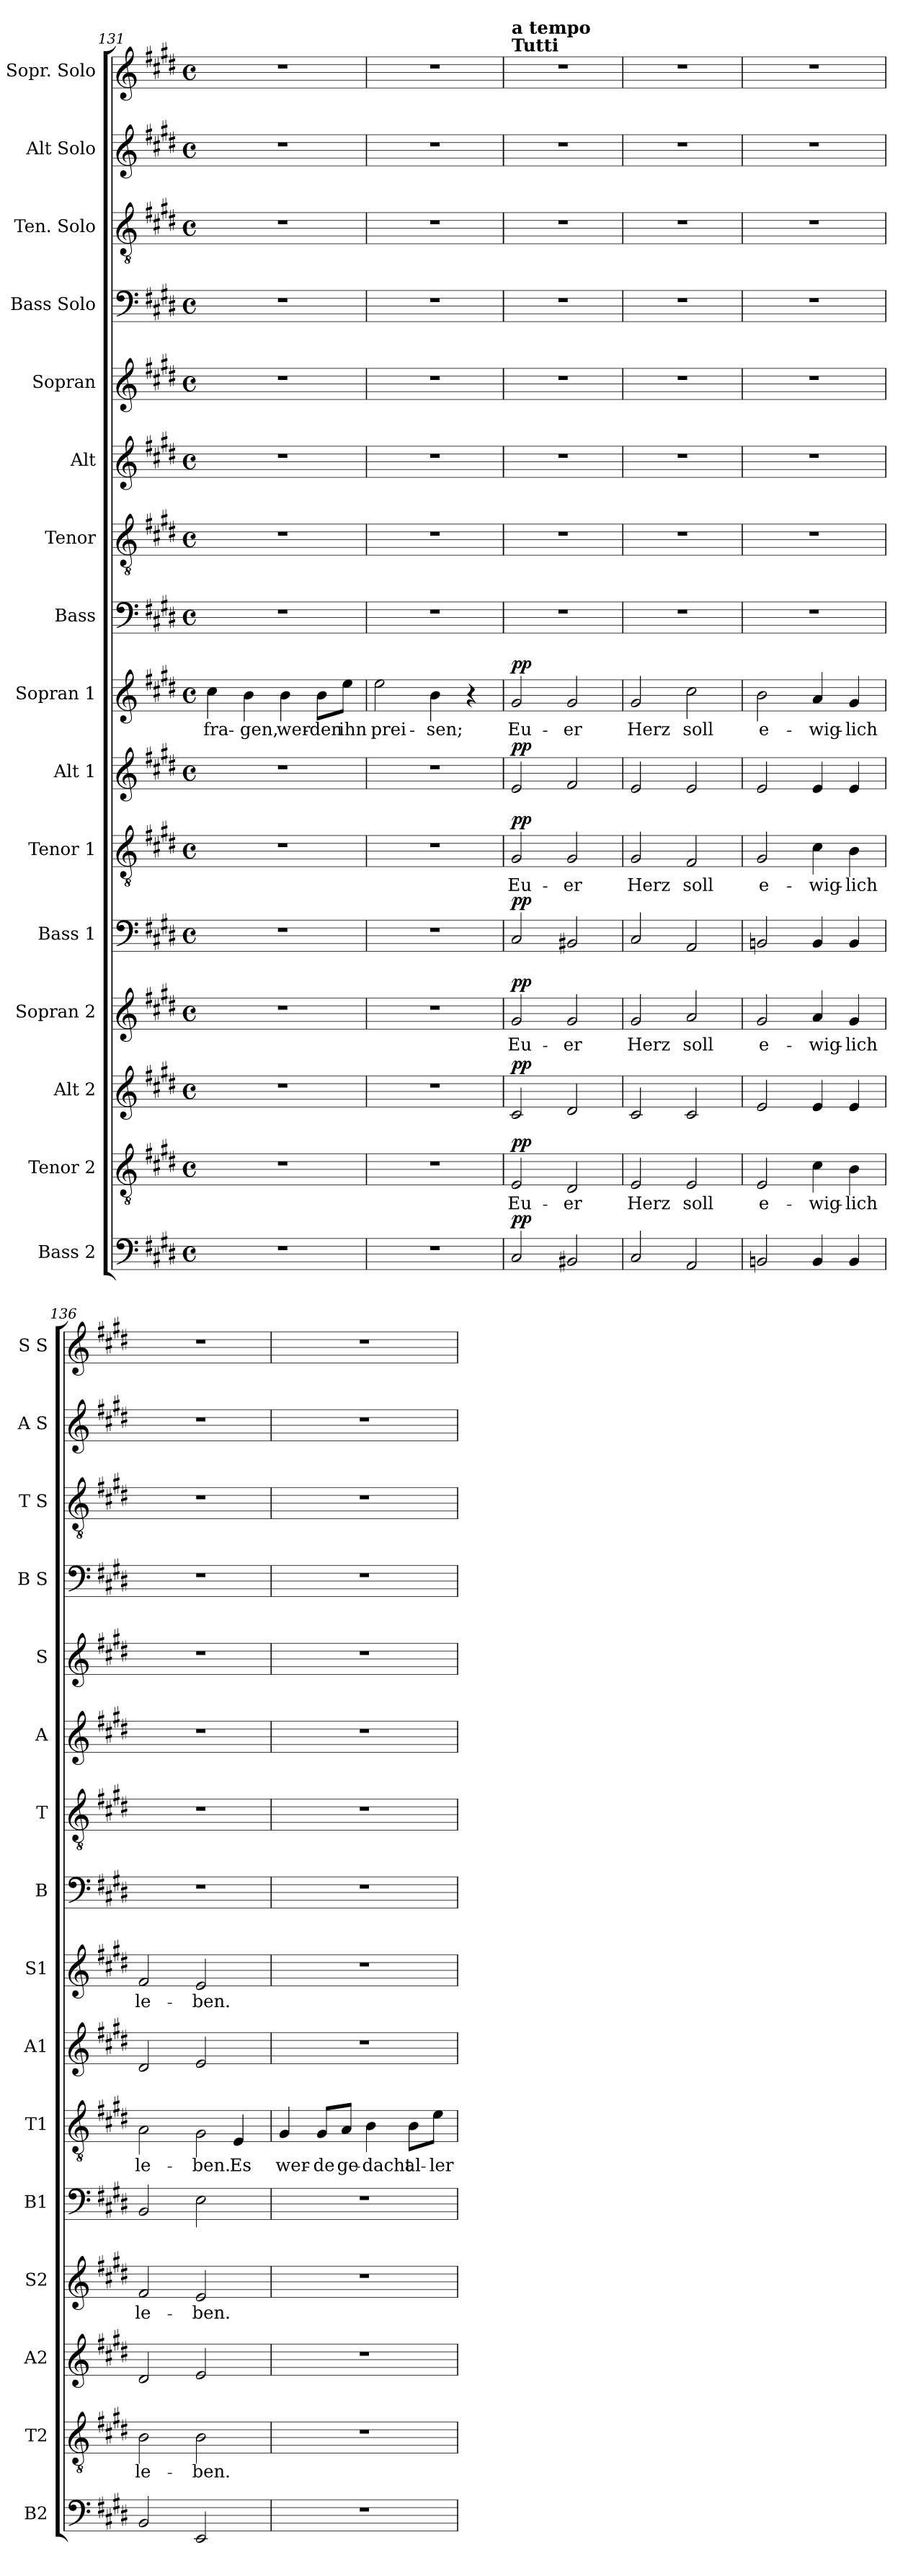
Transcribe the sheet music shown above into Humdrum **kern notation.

**kern	**dynam	**kern	**text	**dynam	**kern	**dynam	**kern	**text	**dynam	**kern	**dynam	**kern	**text	**dynam	**kern	**dynam	**kern	**text	**dynam	**kern	**kern	**kern	**kern	**kern	**kern	**kern	**kern
*part16	*part16	*part15	*part15	*part15	*part14	*part14	*part13	*part13	*part13	*part12	*part12	*part11	*part11	*part11	*part10	*part10	*part9	*part9	*part9	*part8	*part7	*part6	*part5	*part4	*part3	*part2	*part1
*staff16	*staff16	*staff15	*staff15	*staff15	*staff14	*staff14	*staff13	*staff13	*staff13	*staff12	*staff12	*staff11	*staff11	*staff11	*staff10	*staff10	*staff9	*staff9	*staff9	*staff8	*staff7	*staff6	*staff5	*staff4	*staff3	*staff2	*staff1
*I"Bass 2	*	*I"Tenor 2	*	*	*I"Alt 2	*	*I"Sopran 2	*	*	*I"Bass 1	*	*I"Tenor 1	*	*	*I"Alt 1	*	*I"Sopran 1	*	*	*I"Bass	*I"Tenor	*I"Alt	*I"Sopran	*I"Bass Solo	*I"Ten. Solo	*I"Alt Solo	*I"Sopr. Solo
*I'B2	*	*I'T2	*	*	*I'A2	*	*I'S2	*	*	*I'B1	*	*I'T1	*	*	*I'A1	*	*I'S1	*	*	*I'B	*I'T	*I'A	*I'S	*I'B S	*I'T S	*I'A S	*I'S S
*clefF4	*	*clefGv2	*	*	*clefG2	*	*clefG2	*	*	*clefF4	*	*clefGv2	*	*	*clefG2	*	*clefG2	*	*	*clefF4	*clefGv2	*clefG2	*clefG2	*clefF4	*clefGv2	*clefG2	*clefG2
*k[f#c#g#d#]	*	*k[f#c#g#d#]	*	*	*k[f#c#g#d#]	*	*k[f#c#g#d#]	*	*	*k[f#c#g#d#]	*	*k[f#c#g#d#]	*	*	*k[f#c#g#d#]	*	*k[f#c#g#d#]	*	*	*k[f#c#g#d#]	*k[f#c#g#d#]	*k[f#c#g#d#]	*k[f#c#g#d#]	*k[f#c#g#d#]	*k[f#c#g#d#]	*k[f#c#g#d#]	*k[f#c#g#d#]
*M4/4	*	*M4/4	*	*	*M4/4	*	*M4/4	*	*	*M4/4	*	*M4/4	*	*	*M4/4	*	*M4/4	*	*	*M4/4	*M4/4	*M4/4	*M4/4	*M4/4	*M4/4	*M4/4	*M4/4
*met(c)	*	*met(c)	*	*	*met(c)	*	*met(c)	*	*	*met(c)	*	*met(c)	*	*	*met(c)	*	*met(c)	*	*	*met(c)	*met(c)	*met(c)	*met(c)	*met(c)	*met(c)	*met(c)	*met(c)
=131	=131	=131	=131	=131	=131	=131	=131	=131	=131	=131	=131	=131	=131	=131	=131	=131	=131	=131	=131	=131	=131	=131	=131	=131	=131	=131	=131
1r	.	1r	.	.	1r	.	1r	.	.	1r	.	1r	.	.	1r	.	4cc#\	fra-	.	1r	1r	1r	1r	1r	1r	1r	1r
.	.	.	.	.	.	.	.	.	.	.	.	.	.	.	.	.	4b\	-gen,	.	.	.	.	.	.	.	.	.
.	.	.	.	.	.	.	.	.	.	.	.	.	.	.	.	.	4b\	wer-	.	.	.	.	.	.	.	.	.
.	.	.	.	.	.	.	.	.	.	.	.	.	.	.	.	.	8b\L	-den	.	.	.	.	.	.	.	.	.
.	.	.	.	.	.	.	.	.	.	.	.	.	.	.	.	.	8ee\J	ihn	.	.	.	.	.	.	.	.	.
=132	=132	=132	=132	=132	=132	=132	=132	=132	=132	=132	=132	=132	=132	=132	=132	=132	=132	=132	=132	=132	=132	=132	=132	=132	=132	=132	=132
1r	.	1r	.	.	1r	.	1r	.	.	1r	.	1r	.	.	1r	.	2ee\	prei-	.	1r	1r	1r	1r	1r	1r	1r	1r
.	.	.	.	.	.	.	.	.	.	.	.	.	.	.	.	.	4b\	-sen;	.	.	.	.	.	.	.	.	.
.	.	.	.	.	.	.	.	.	.	.	.	.	.	.	.	.	4r	.	.	.	.	.	.	.	.	.	.
!!LO:LB:g=z
=133	=133	=133	=133	=133	=133	=133	=133	=133	=133	=133	=133	=133	=133	=133	=133	=133	=133	=133	=133	=133	=133	=133	=133	=133	=133	=133	=133
!	!	!	!	!	!	!	!	!	!	!	!	!	!	!	!	!	!	!	!	!	!	!	!	!	!	!	!LO:TX:a:B:t=Tutti
!	!	!	!	!	!	!	!	!	!	!	!	!	!	!	!	!	!	!	!	!	!	!	!	!	!	!	!LO:TX:a:B:t=a tempo
!	!LO:DY:a	!	!	!LO:DY:a	!	!LO:DY:a	!	!	!LO:DY:a	!	!LO:DY:a	!	!	!LO:DY:a	!	!LO:DY:a	!	!	!LO:DY:a	!	!	!	!	!	!	!	!
2C#/	pp	2E/	Eu-	pp	2c#/	pp	2g#/	Eu-	pp	2C#/	pp	2G#/	Eu-	pp	2e/	pp	2g#/	Eu-	pp	1r	1r	1r	1r	1r	1r	1r	1r
2BB#X/	.	2D#/	-er	.	2d#/	.	2g#/	-er	.	2BB#X/	.	2G#/	-er	.	2f#/	.	2g#/	-er	.	.	.	.	.	.	.	.	.
=134	=134	=134	=134	=134	=134	=134	=134	=134	=134	=134	=134	=134	=134	=134	=134	=134	=134	=134	=134	=134	=134	=134	=134	=134	=134	=134	=134
2C#/	.	2E/	Herz	.	2c#/	.	2g#/	Herz	.	2C#/	.	2G#/	Herz	.	2e/	.	2g#/	Herz	.	1r	1r	1r	1r	1r	1r	1r	1r
2AA/	.	2E/	soll	.	2c#/	.	2a/	soll	.	2AA/	.	2F#/	soll	.	2e/	.	2cc#\	soll	.	.	.	.	.	.	.	.	.
=135	=135	=135	=135	=135	=135	=135	=135	=135	=135	=135	=135	=135	=135	=135	=135	=135	=135	=135	=135	=135	=135	=135	=135	=135	=135	=135	=135
2BBn/	.	2E/	e-	.	2e/	.	2g#/	e-	.	2BBn/	.	2G#/	e-	.	2e/	.	2b\	e-	.	1r	1r	1r	1r	1r	1r	1r	1r
4BB/	.	4c#\	-wig-	.	4e/	.	4a/	-wig-	.	4BB/	.	4c#\	-wig-	.	4e/	.	4a/	-wig-	.	.	.	.	.	.	.	.	.
4BB/	.	4B\	-lich	.	4e/	.	4g#/	-lich	.	4BB/	.	4B\	-lich	.	4e/	.	4g#/	-lich	.	.	.	.	.	.	.	.	.
=136	=136	=136	=136	=136	=136	=136	=136	=136	=136	=136	=136	=136	=136	=136	=136	=136	=136	=136	=136	=136	=136	=136	=136	=136	=136	=136	=136
*	*	*	*	*	*	*	*	*	*	*	*	*^	*	*	*	*	*	*	*	*	*	*	*	*	*	*	*
2BB/	.	2B\	le-	.	2d#/	.	2f#/	le-	.	2BB/	.	2ryy	2A\	le-	.	2d#/	.	2f#/	le-	.	1r	1r	1r	1r	1r	1r	1r	1r
2EE/	.	2B\	-ben.	.	2e/	.	2e/	-ben.	.	2E\	.	4ryy	2G#\	-ben.	.	2e/	.	2e/	-ben.	.	.	.	.	.	.	.	.	.
.	.	.	.	.	.	.	.	.	.	.	.	4E/	.	Es	.	.	.	.	.	.	.	.	.	.	.	.	.	.
*	*	*	*	*	*	*	*	*	*	*	*	*v	*v	*	*	*	*	*	*	*	*	*	*	*	*	*	*	*
=137	=137	=137	=137	=137	=137	=137	=137	=137	=137	=137	=137	=137	=137	=137	=137	=137	=137	=137	=137	=137	=137	=137	=137	=137	=137	=137	=137
1r	.	1r	.	.	1r	.	1r	.	.	1r	.	4G#/	wer-	.	1r	.	1r	.	.	1r	1r	1r	1r	1r	1r	1r	1r
.	.	.	.	.	.	.	.	.	.	.	.	8G#/L	-de	.	.	.	.	.	.	.	.	.	.	.	.	.	.
.	.	.	.	.	.	.	.	.	.	.	.	8A/J	ge-	.	.	.	.	.	.	.	.	.	.	.	.	.	.
.	.	.	.	.	.	.	.	.	.	.	.	4B\	-dacht	.	.	.	.	.	.	.	.	.	.	.	.	.	.
.	.	.	.	.	.	.	.	.	.	.	.	8B\L	al-	.	.	.	.	.	.	.	.	.	.	.	.	.	.
.	.	.	.	.	.	.	.	.	.	.	.	8e\J	-ler	.	.	.	.	.	.	.	.	.	.	.	.	.	.
=	=	=	=	=	=	=	=	=	=	=	=	=	=	=	=	=	=	=	=	=	=	=	=	=	=	=	=
*-	*-	*-	*-	*-	*-	*-	*-	*-	*-	*-	*-	*-	*-	*-	*-	*-	*-	*-	*-	*-	*-	*-	*-	*-	*-	*-	*-
